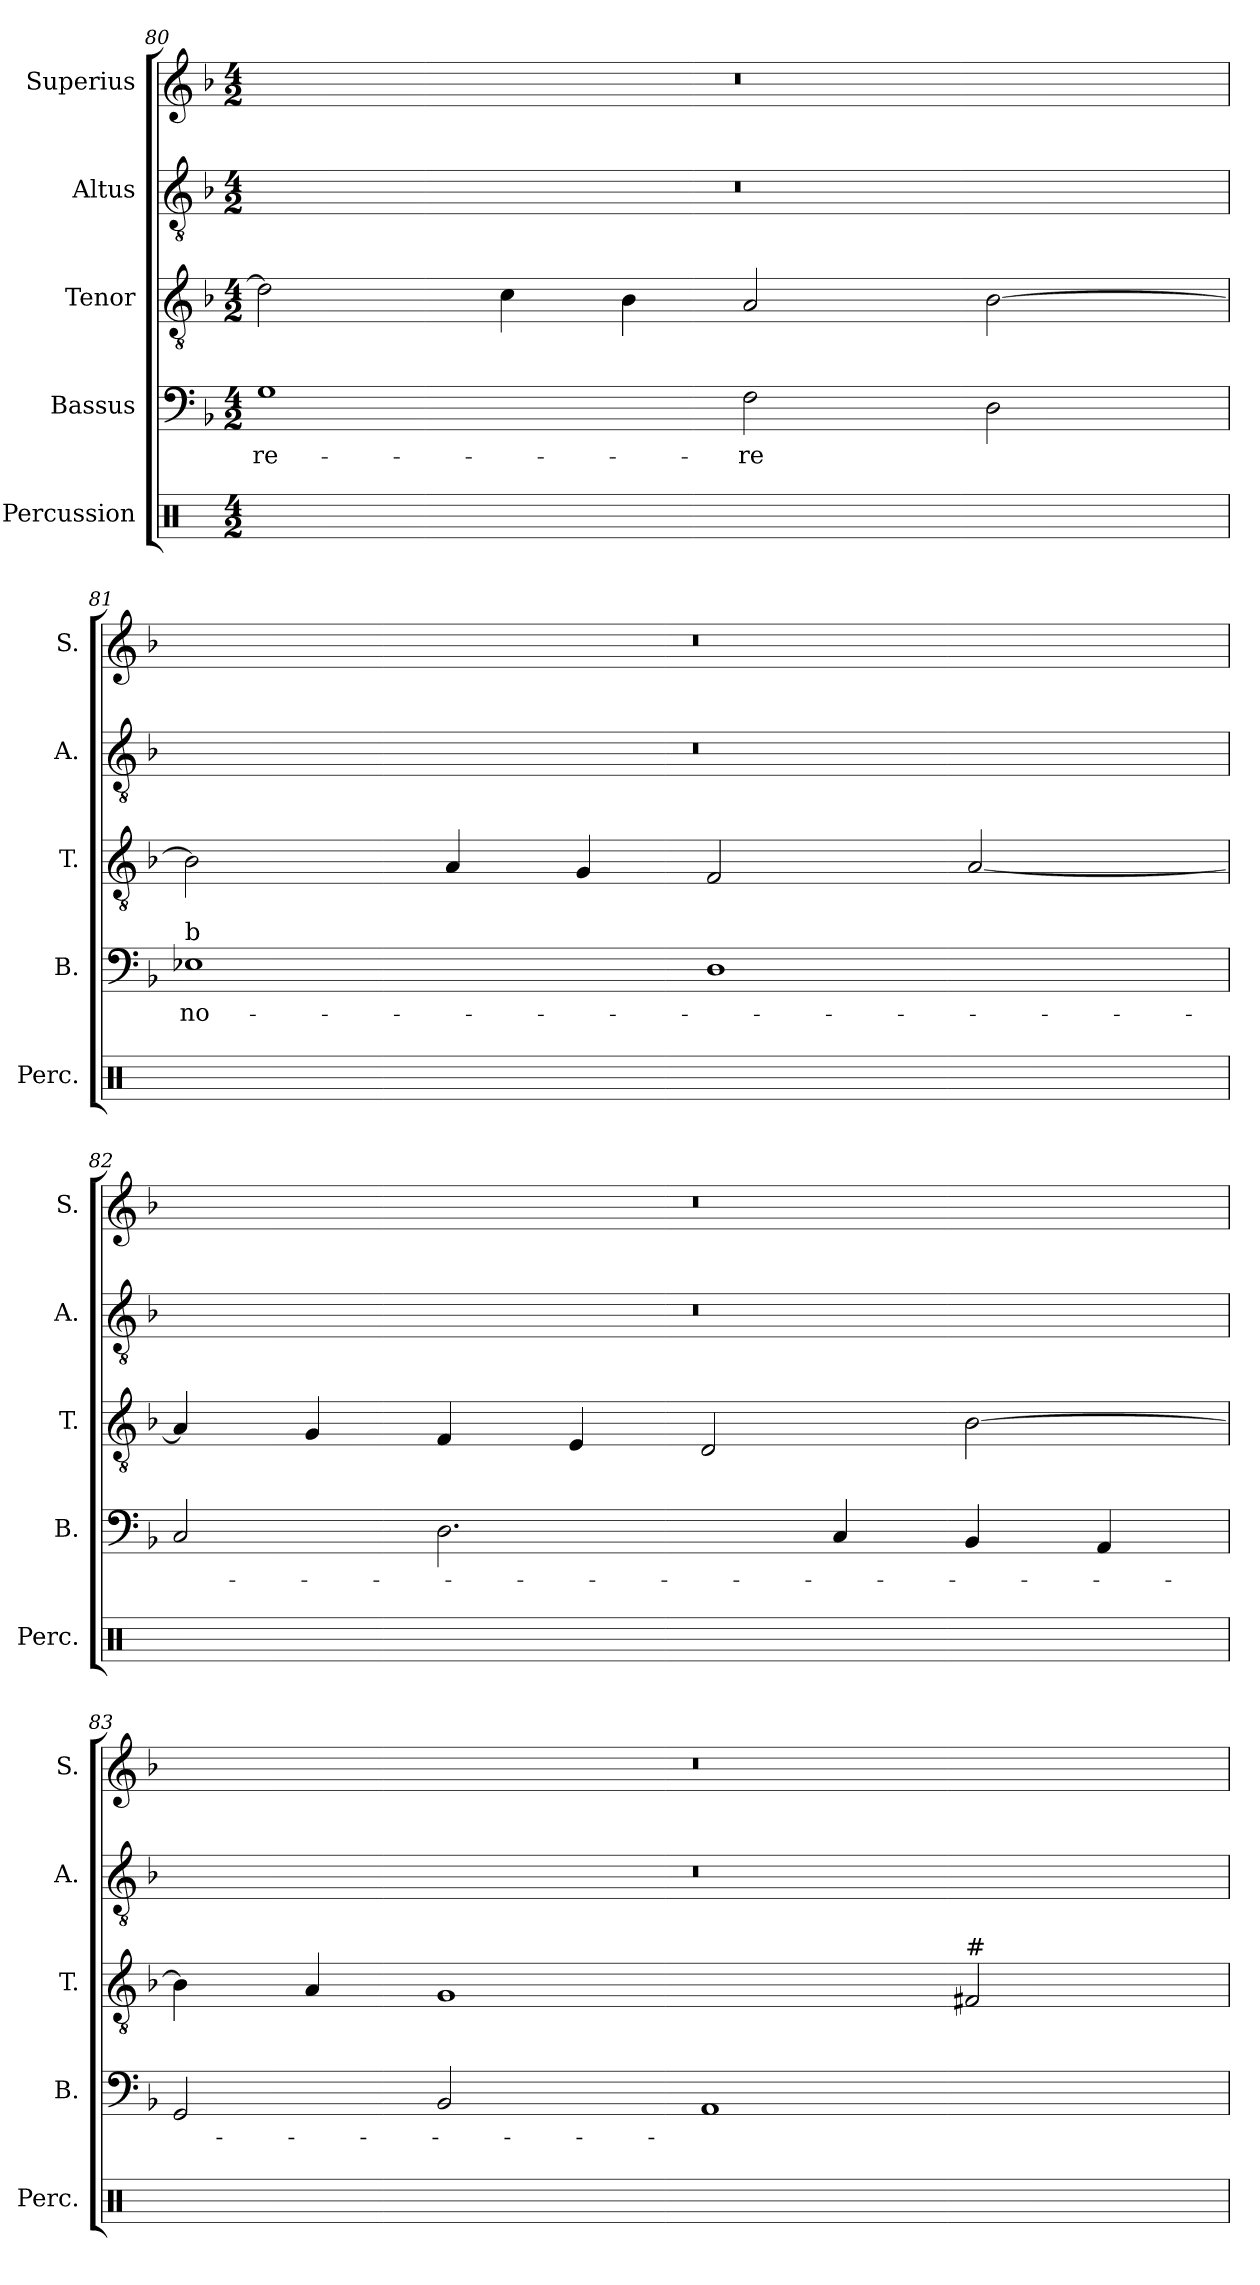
**kern	**kern	**text	**kern	**kern	**kern
*part5	*part4	*part4	*part3	*part2	*part1
*staff5	*staff4	*staff4	*staff3	*staff2	*staff1
*I"Percussion	*I"Bassus	*	*I"Tenor	*I"Altus	*I"Superius
*I'Perc.	*I'B.	*	*I'T.	*I'A.	*I'S.
*clefX	*clefF4	*	*clefGv2	*clefGv2	*clefG2
*	*	*	*ITrd7c12	*ITrd7c12	*
*k[]	*k[b-]	*	*k[b-]	*k[b-]	*k[b-]
*C:	*F:	*	*F:	*F:	*F:
*M4/2	*M4/2	*	*M4/2	*M4/2	*M4/2
=80	=80	=80	=80	=80	=80
!	!	!LO:LY:b:color=#000000	!	!LO:N:vis=1	!LO:N:vis=1
16Rei/LLyy	1Gi	-re-	2Di\]	0r	0r
16Rei/yy	.	.	.	.	.
16Rei/yy	.	.	.	.	.
16Rei/JJyy	.	.	.	.	.
16Rei/LLyy	.	.	.	.	.
16Rei/yy	.	.	.	.	.
16Rei/yy	.	.	.	.	.
16Rei/JJyy	.	.	.	.	.
16Rei/LLyy	.	.	4Ci\	.	.
16Rei/yy	.	.	.	.	.
16Rei/yy	.	.	.	.	.
16Rei/JJyy	.	.	.	.	.
16Rei/LLyy	.	.	4BB-i\	.	.
16Rei/yy	.	.	.	.	.
16Rei/yy	.	.	.	.	.
16Rei/JJyy	.	.	.	.	.
!	!	!LO:LY:b:color=#000000	!	!	!
16Rei/LLyy	2Fi\	-re	2AAi/	.	.
16Rei/yy	.	.	.	.	.
16Rei/yy	.	.	.	.	.
16Rei/JJyy	.	.	.	.	.
16Rei/LLyy	.	.	.	.	.
16Rei/yy	.	.	.	.	.
16Rei/yy	.	.	.	.	.
16Rei/JJyy	.	.	.	.	.
16Rei/LLyy	2Di\	.	[>2BB-i\	.	.
16Rei/yy	.	.	.	.	.
16Rei/yy	.	.	.	.	.
16Rei/JJyy	.	.	.	.	.
16Rei/LLyy	.	.	.	.	.
16Rei/yy	.	.	.	.	.
16Rei/yy	.	.	.	.	.
16Rei/JJyy	.	.	.	.	.
=81	=81	=81	=81	=81	=81
!	!LO:TX:a:t=b	!	!	!	!
!	!	!LO:LY:b:color=#000000	!	!LO:N:vis=1	!LO:N:vis=1
16Rei/LLyy	1E-j	no-	2BB-i\]	0r	0r
16Rei/yy	.	.	.	.	.
16Rei/yy	.	.	.	.	.
16Rei/JJyy	.	.	.	.	.
16Rei/LLyy	.	.	.	.	.
16Rei/yy	.	.	.	.	.
16Rei/yy	.	.	.	.	.
16Rei/JJyy	.	.	.	.	.
16Rei/LLyy	.	.	4AAi/	.	.
16Rei/yy	.	.	.	.	.
16Rei/yy	.	.	.	.	.
16Rei/JJyy	.	.	.	.	.
16Rei/LLyy	.	.	4GGi/	.	.
16Rei/yy	.	.	.	.	.
16Rei/yy	.	.	.	.	.
16Rei/JJyy	.	.	.	.	.
16Rei/LLyy	1Di	.	2FFi/	.	.
16Rei/yy	.	.	.	.	.
16Rei/yy	.	.	.	.	.
16Rei/JJyy	.	.	.	.	.
16Rei/LLyy	.	.	.	.	.
16Rei/yy	.	.	.	.	.
16Rei/yy	.	.	.	.	.
16Rei/JJyy	.	.	.	.	.
16Rei/LLyy	.	.	[<2AAi/	.	.
16Rei/yy	.	.	.	.	.
16Rei/yy	.	.	.	.	.
16Rei/JJyy	.	.	.	.	.
16Rei/LLyy	.	.	.	.	.
16Rei/yy	.	.	.	.	.
16Rei/yy	.	.	.	.	.
16Rei/JJyy	.	.	.	.	.
=82	=82	=82	=82	=82	=82
!	!	!	!	!LO:N:vis=1	!LO:N:vis=1
16Rei/LLyy	2Ci/	.	4AAi/]	0r	0r
16Rei/yy	.	.	.	.	.
16Rei/yy	.	.	.	.	.
16Rei/JJyy	.	.	.	.	.
16Rei/LLyy	.	.	4GGi/	.	.
16Rei/yy	.	.	.	.	.
16Rei/yy	.	.	.	.	.
16Rei/JJyy	.	.	.	.	.
16Rei/LLyy	2.Di\	.	4FFi/	.	.
16Rei/yy	.	.	.	.	.
16Rei/yy	.	.	.	.	.
16Rei/JJyy	.	.	.	.	.
16Rei/LLyy	.	.	4EEi/	.	.
16Rei/yy	.	.	.	.	.
16Rei/yy	.	.	.	.	.
16Rei/JJyy	.	.	.	.	.
16Rei/LLyy	.	.	2DDi/	.	.
16Rei/yy	.	.	.	.	.
16Rei/yy	.	.	.	.	.
16Rei/JJyy	.	.	.	.	.
16Rei/LLyy	4Ci/	.	.	.	.
16Rei/yy	.	.	.	.	.
16Rei/yy	.	.	.	.	.
16Rei/JJyy	.	.	.	.	.
16Rei/LLyy	4BB-i/	.	[>2BB-i\	.	.
16Rei/yy	.	.	.	.	.
16Rei/yy	.	.	.	.	.
16Rei/JJyy	.	.	.	.	.
16Rei/LLyy	4AAi/	.	.	.	.
16Rei/yy	.	.	.	.	.
16Rei/yy	.	.	.	.	.
16Rei/JJyy	.	.	.	.	.
!!LO:LB:g=z
=83	=83	=83	=83	=83	=83
!	!	!	!	!LO:N:vis=1	!LO:N:vis=1
16Rei/LLyy	2GGi/	.	4BB-i\]	0r	0r
16Rei/yy	.	.	.	.	.
16Rei/yy	.	.	.	.	.
16Rei/JJyy	.	.	.	.	.
16Rei/LLyy	.	.	4AAi/	.	.
16Rei/yy	.	.	.	.	.
16Rei/yy	.	.	.	.	.
16Rei/JJyy	.	.	.	.	.
16Rei/LLyy	2BB-i/	.	1GGi	.	.
16Rei/yy	.	.	.	.	.
16Rei/yy	.	.	.	.	.
16Rei/JJyy	.	.	.	.	.
16Rei/LLyy	.	.	.	.	.
16Rei/yy	.	.	.	.	.
16Rei/yy	.	.	.	.	.
16Rei/JJyy	.	.	.	.	.
16Rei/LLyy	1AAi	.	.	.	.
16Rei/yy	.	.	.	.	.
16Rei/yy	.	.	.	.	.
16Rei/JJyy	.	.	.	.	.
16Rei/LLyy	.	.	.	.	.
16Rei/yy	.	.	.	.	.
16Rei/yy	.	.	.	.	.
16Rei/JJyy	.	.	.	.	.
!	!	!	!LO:TX:a:t=#	!	!
16Rei/LLyy	.	.	2FF#j/	.	.
16Rei/yy	.	.	.	.	.
16Rei/yy	.	.	.	.	.
16Rei/JJyy	.	.	.	.	.
16Rei/LLyy	.	.	.	.	.
16Rei/yy	.	.	.	.	.
16Rei/yy	.	.	.	.	.
16Rei/JJyy	.	.	.	.	.
=	=	=	=	=	=
*-	*-	*-	*-	*-	*-
